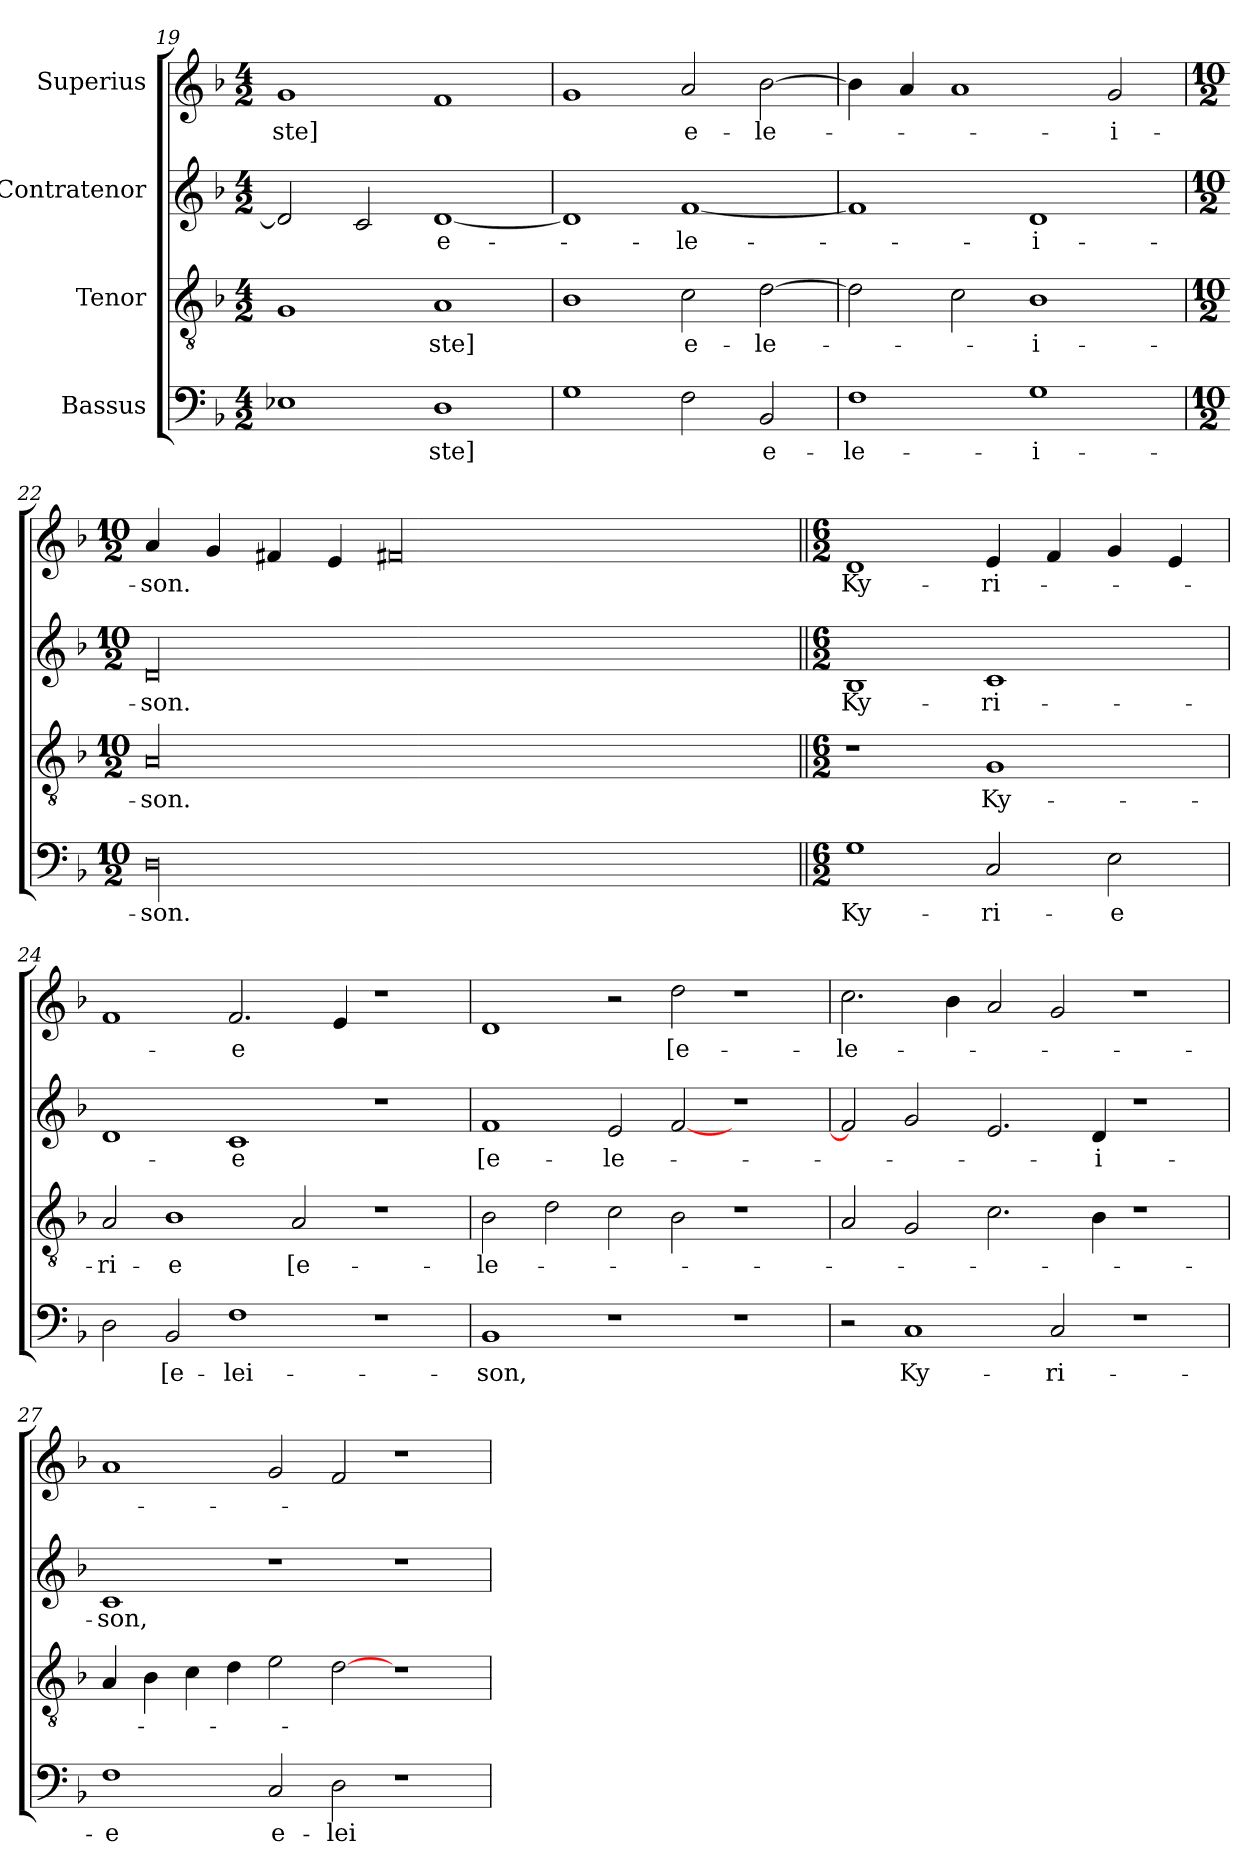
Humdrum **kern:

**kern	**text	**kern	**text	**kern	**text	**kern	**text
*part4	*part4	*part3	*part3	*part2	*part2	*part1	*part1
*staff4	*staff4	*staff3	*staff3	*staff2	*staff2	*staff1	*staff1
*I"Bassus	*	*I"Tenor	*	*I"Contratenor	*	*I"Superius	*
*clefF4	*	*clefGv2	*	*clefG2	*	*clefG2	*
*k[b-]	*	*k[b-]	*	*k[b-]	*	*k[b-]	*
*M4/2	*	*M4/2	*	*M4/2	*	*M4/2	*
=19	=19	=19	=19	=19	=19	=19	=19
1E-X\	.	1G/	.	2d/]	.	1g/	-ste]
.	.	.	.	2c/	.	.	.
1D\	-ste]	1A/	-ste]	[1d/	e-	1f/	.
=20	=20	=20	=20	=20	=20	=20	=20
1G\	.	1B-\	.	1d/]	.	1g/	.
2F\	.	2c\	e-	[1f/	-le-	2a/	e-
2BB-/	e-	[2d\	-le-	.	.	[2b-\	-le-
=21	=21	=21	=21	=21	=21	=21	=21
1F\	-le-	2d\]	.	1f/]	.	4b-\]	.
.	.	.	.	.	.	4a/	.
.	.	2c\	.	.	.	1a/	.
1G\	-i-	1B-\	-i-	1d/	-i-	.	.
.	.	.	.	.	.	2g/	-i-
=22	=22	=22	=22	=22	=22	=22	=22
*M10/2	*	*M10/2	*	*M10/2	*	*M10/2	*
00D\	-son.	00A/	-son.	00d/	-son.	4a/	-son.
.	.	.	.	.	.	4g/	.
.	.	.	.	.	.	4f#X/	.
.	.	.	.	.	.	4e/	.
.	.	.	.	.	.	00f#X/	.
1ryy	.	1ryy	.	1ryy	.	.	.
=23||	=23||	=23||	=23||	=23||	=23||	=23||	=23||
*M6/2	*	*M6/2	*	*M6/2	*	*M6/2	*
1G\	Ky-	1r	.	1B-/	Ky-	1d/	Ky-
2C/	-ri-	1G/	Ky-	1c/	-ri-	4e/	-ri-
.	.	.	.	.	.	4f/	.
2E\	-e	.	.	.	.	4g/	.
.	.	.	.	.	.	4e/	.
=24	=24	=24	=24	=24	=24	=24	=24
2D\	.	2A/	-ri-	1d/	.	1f/	.
2BB-/	[e-	1B-\	-e	.	.	.	.
1F\	-lei-	.	.	1c/	-e	2.f/	-e
.	.	2A/	[e-	.	.	.	.
.	.	.	.	.	.	4e/	.
1r	.	1r	.	1r	.	1r	.
=25	=25	=25	=25	=25	=25	=25	=25
1BB-/	-son,	2B-\	-le-	1f/	[e-	1d/	.
.	.	2d\	.	.	.	.	.
1r	.	2c\	.	2e/	-le-	2r	.
.	.	2B-\	.	[2f/	.	2dd\	[e-
1r	.	1r	.	1r	.	1r	.
=26	=26	=26	=26	=26	=26	=26	=26
2r	.	2A/	.	2f/]	.	2.cc\	-le-
1C/	Ky-	2G/	.	2g/	.	.	.
.	.	.	.	.	.	4b-\	.
.	.	2.c\	.	2.e/	.	2a/	.
2C/	-ri-	.	.	.	.	2g/	.
.	.	4B-\	.	4d/	-i-	.	.
1r	.	1r	.	1r	.	1r	.
=27	=27	=27	=27	=27	=27	=27	=27
1F\	-e	4A/	.	1c/	-son,	1a/	.
.	.	4B-\	.	.	.	.	.
.	.	4c\	.	.	.	.	.
.	.	4d\	.	.	.	.	.
2C/	e-	2e\	.	1r	.	2g/	.
2D\	-lei-	[2d\	.	.	.	2f/	.
1r	.	1r	.	1r	.	1r	.
=	=	=	=	=	=	=	=
*-	*-	*-	*-	*-	*-	*-	*-
